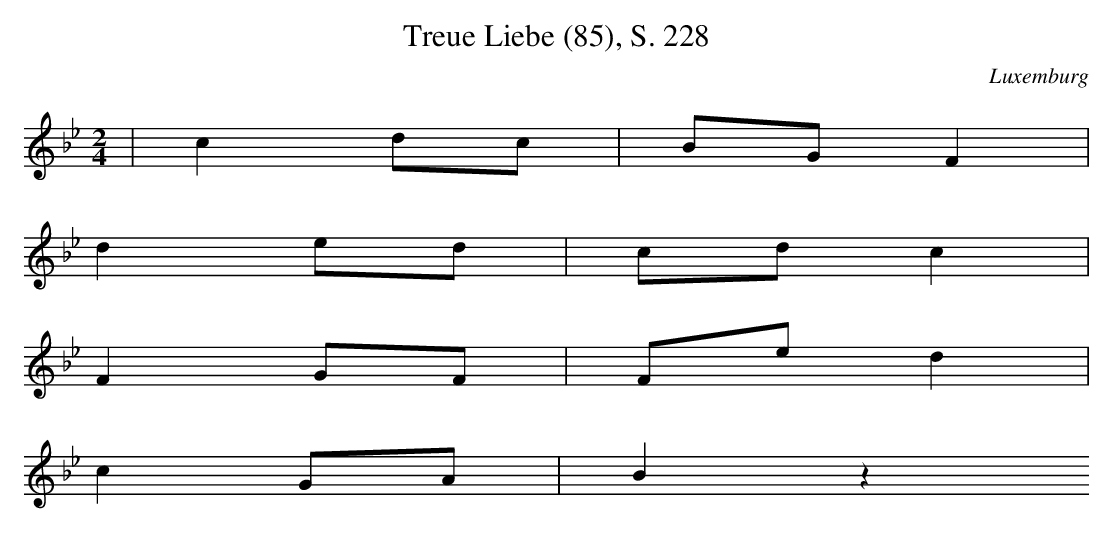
X:1
T: Treue Liebe (85), S. 228
O: Luxemburg
M: 2/4
L: 1/8
K: Bb
 | c2dc | BGF2 |
d2ed | cdc2 |
F2GF | Fed2 |
c2GA | B2z2
